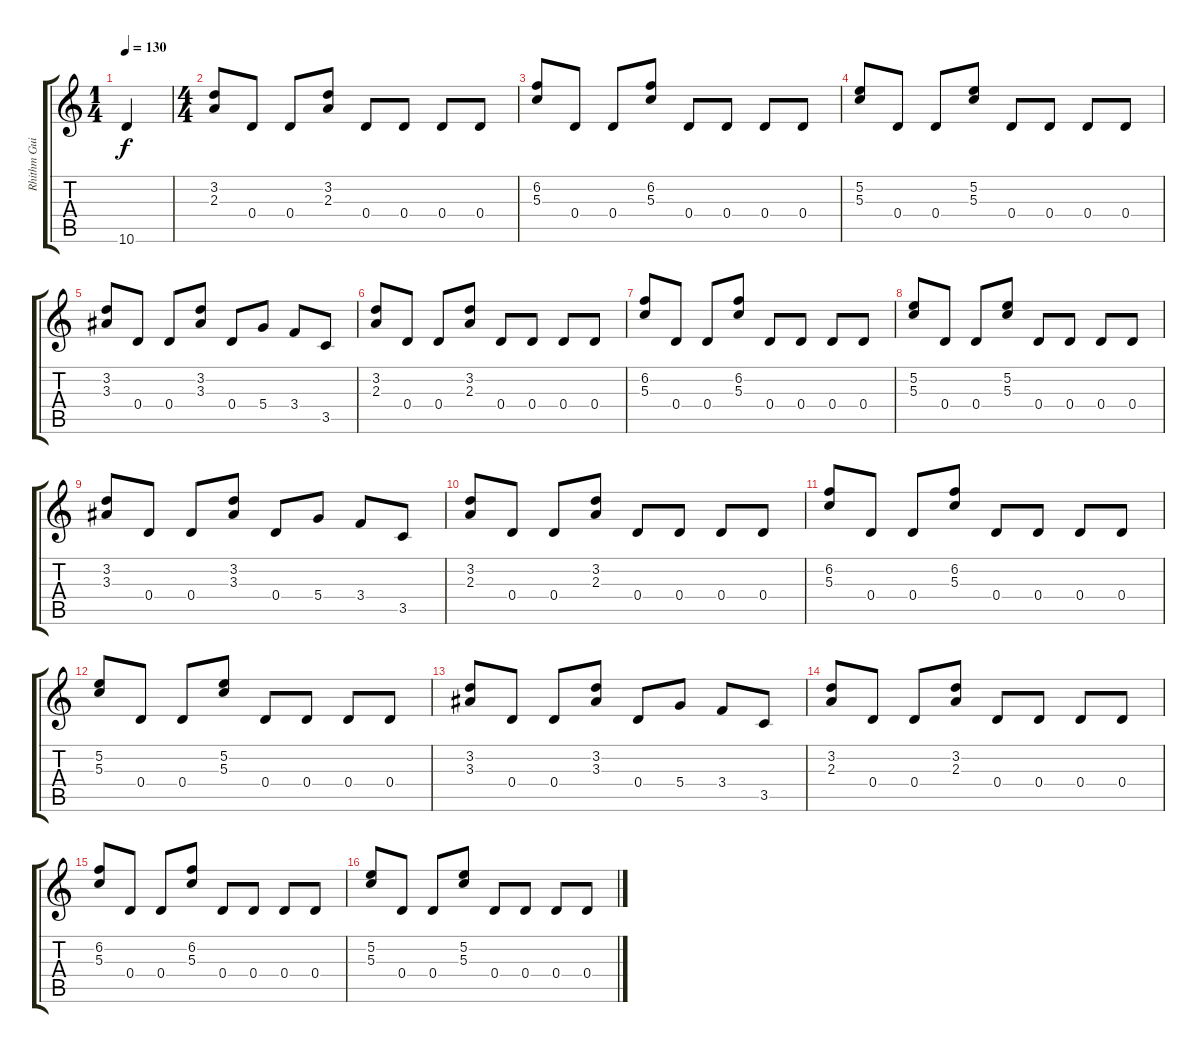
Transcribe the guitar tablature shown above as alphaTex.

\track ("Rhithm Guitar" "Rhithm Gui") {instrument distortionguitar}
\staff {score tabs}
\tuning (E4 B3 G3 D3 A2 E2) {hide}
\ts (1 4)
\tempo 130
\clef g2
\ks c
10.6.4{dy f instrument distortionguitar} |
\ts (4 4)
(3.2 2.3).8 0.4.8 0.4.8 (3.2 2.3).8 0.4.8 0.4.8 0.4.8 0.4.8 |
(6.2 5.3).8 0.4.8 0.4.8 (6.2 5.3).8 0.4.8 0.4.8 0.4.8 0.4.8 |
(5.2 5.3).8 0.4.8 0.4.8 (5.2 5.3).8 0.4.8 0.4.8 0.4.8 0.4.8 |
(3.2 3.3).8 0.4.8 0.4.8 (3.2 3.3).8 0.4.8 5.4.8 3.4.8 3.5.8 |
(3.2 2.3).8 0.4.8 0.4.8 (3.2 2.3).8 0.4.8 0.4.8 0.4.8 0.4.8 |
(6.2 5.3).8 0.4.8 0.4.8 (6.2 5.3).8 0.4.8 0.4.8 0.4.8 0.4.8 |
(5.2 5.3).8 0.4.8 0.4.8 (5.2 5.3).8 0.4.8 0.4.8 0.4.8 0.4.8 |
(3.2 3.3).8 0.4.8 0.4.8 (3.2 3.3).8 0.4.8 5.4.8 3.4.8 3.5.8 |
(3.2 2.3).8 0.4.8 0.4.8 (3.2 2.3).8 0.4.8 0.4.8 0.4.8 0.4.8 |
(6.2 5.3).8 0.4.8 0.4.8 (6.2 5.3).8 0.4.8 0.4.8 0.4.8 0.4.8 |
(5.2 5.3).8 0.4.8 0.4.8 (5.2 5.3).8 0.4.8 0.4.8 0.4.8 0.4.8 |
(3.2 3.3).8 0.4.8 0.4.8 (3.2 3.3).8 0.4.8 5.4.8 3.4.8 3.5.8 |
(3.2 2.3).8 0.4.8 0.4.8 (3.2 2.3).8 0.4.8 0.4.8 0.4.8 0.4.8 |
(6.2 5.3).8 0.4.8 0.4.8 (6.2 5.3).8 0.4.8 0.4.8 0.4.8 0.4.8 |
(5.2 5.3).8 0.4.8 0.4.8 (5.2 5.3).8 0.4.8 0.4.8 0.4.8 0.4.8
